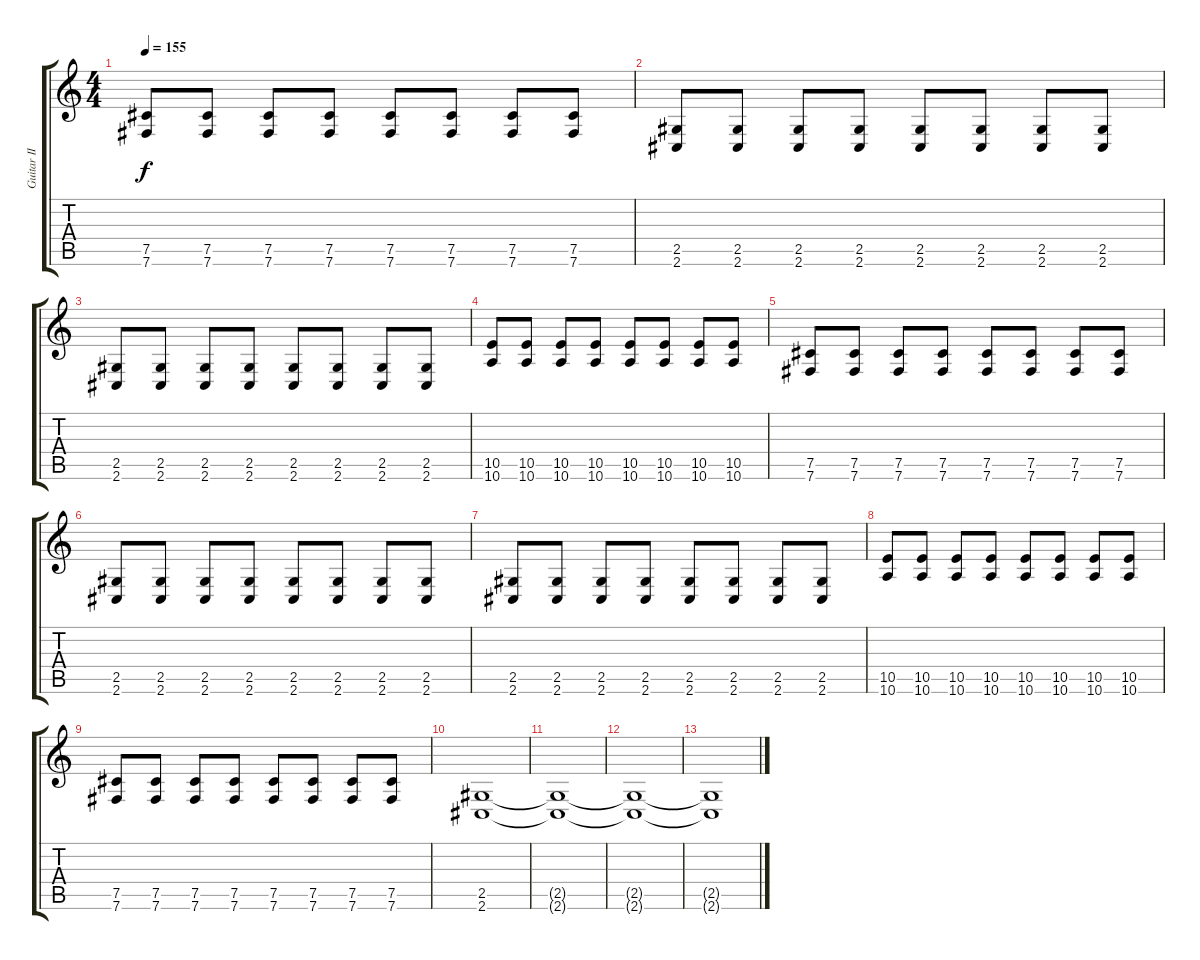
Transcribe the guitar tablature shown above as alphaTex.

\track ("Guitar II" "Guitar II") {instrument distortionguitar}
\staff {score tabs}
\tuning (Db4 Ab3 E3 B2 Gb2 B1) {hide}
\ts (4 4)
\tempo 155
\clef g2
\ks c
(7.5 7.6).8{dy f} (7.5 7.6).8 (7.5 7.6).8 (7.5 7.6).8 (7.5 7.6).8 (7.5 7.6).8 (7.5 7.6).8 (7.5 7.6).8 |
(2.5 2.6).8 (2.5 2.6).8 (2.5 2.6).8 (2.5 2.6).8 (2.5 2.6).8 (2.5 2.6).8 (2.5 2.6).8 (2.5 2.6).8 |
(2.5 2.6).8 (2.5 2.6).8 (2.5 2.6).8 (2.5 2.6).8 (2.5 2.6).8 (2.5 2.6).8 (2.5 2.6).8 (2.5 2.6).8 |
(10.5 10.6).8 (10.5 10.6).8 (10.5 10.6).8 (10.5 10.6).8 (10.5 10.6).8 (10.5 10.6).8 (10.5 10.6).8 (10.5 10.6).8 |
(7.5 7.6).8 (7.5 7.6).8 (7.5 7.6).8 (7.5 7.6).8 (7.5 7.6).8 (7.5 7.6).8 (7.5 7.6).8 (7.5 7.6).8 |
(2.5 2.6).8 (2.5 2.6).8 (2.5 2.6).8 (2.5 2.6).8 (2.5 2.6).8 (2.5 2.6).8 (2.5 2.6).8 (2.5 2.6).8 |
(2.5 2.6).8 (2.5 2.6).8 (2.5 2.6).8 (2.5 2.6).8 (2.5 2.6).8 (2.5 2.6).8 (2.5 2.6).8 (2.5 2.6).8 |
(10.5 10.6).8 (10.5 10.6).8 (10.5 10.6).8 (10.5 10.6).8 (10.5 10.6).8 (10.5 10.6).8 (10.5 10.6).8 (10.5 10.6).8 |
(7.5 7.6).8 (7.5 7.6).8 (7.5 7.6).8 (7.5 7.6).8 (7.5 7.6).8 (7.5 7.6).8 (7.5 7.6).8 (7.5 7.6).8 |
(2.5 2.6).1 |
(2.5{t} 2.6{t}).1 |
(2.5{t} 2.6{t}).1 |
(2.5{t} 2.6{t}).1
